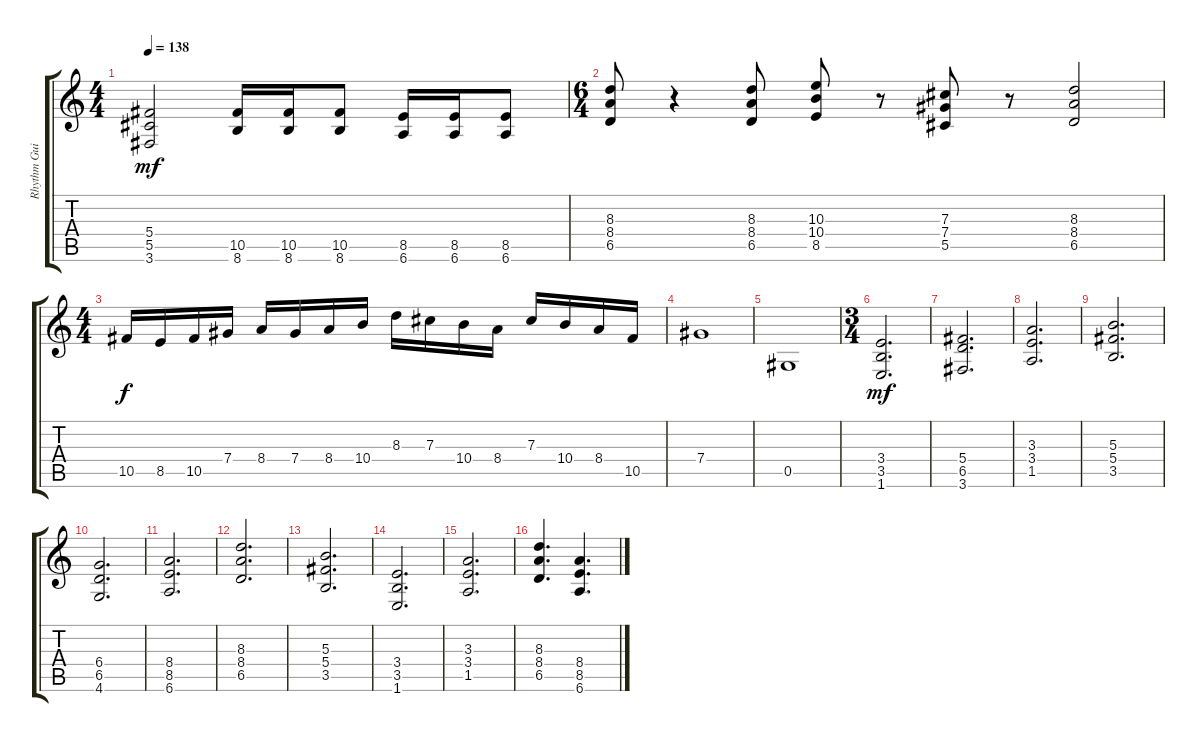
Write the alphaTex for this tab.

\track ("Rhythm Guitar R" "Rhythm Gui") {instrument distortionguitar}
\staff {score tabs}
\tuning (Eb4 Bb3 Gb3 Db3 Ab2 Eb2) {hide}
\ts (4 4)
\tempo 138
\clef g2
\ks c
(5.4 5.5 3.6).2{dy mf} (10.5 8.6).16 (10.5 8.6).16 (10.5 8.6).8 (8.5 6.6).16 (8.5 6.6).16 (8.5 6.6).8 |
\ts (6 4)
(8.3 8.4 6.5).8 r.4 (8.3 8.4 6.5).8 (10.3 10.4 8.5).8 r.8 (7.3 7.4 5.5).8 r.8 (8.3 8.4 6.5).2 |
\ts (4 4)
10.5.16{dy f} 8.5.16 10.5.16 7.4.16 8.4.16 7.4.16 8.4.16 10.4.16 8.3.16 7.3.16 10.4.16 8.4.16 7.3.16 10.4.16 8.4.16 10.5.16 |
7.4.1 |
0.5.1 |
\ts (3 4)
(3.4 3.5 1.6).2{d dy mf} |
(5.4 6.5 3.6).2{d} |
(3.3 3.4 1.5).2{d} |
(5.3 5.4 3.5).2{d} |
(6.4 6.5 4.6).2{d} |
(8.4 8.5 6.6).2{d} |
(8.3 8.4 6.5).2{d} |
(5.3 5.4 3.5).2{d} |
(3.4 3.5 1.6).2{d} |
(3.3 3.4 1.5).2{d} |
(8.3 8.4 6.5).4{d} (8.4 8.5 6.6).4{d}
